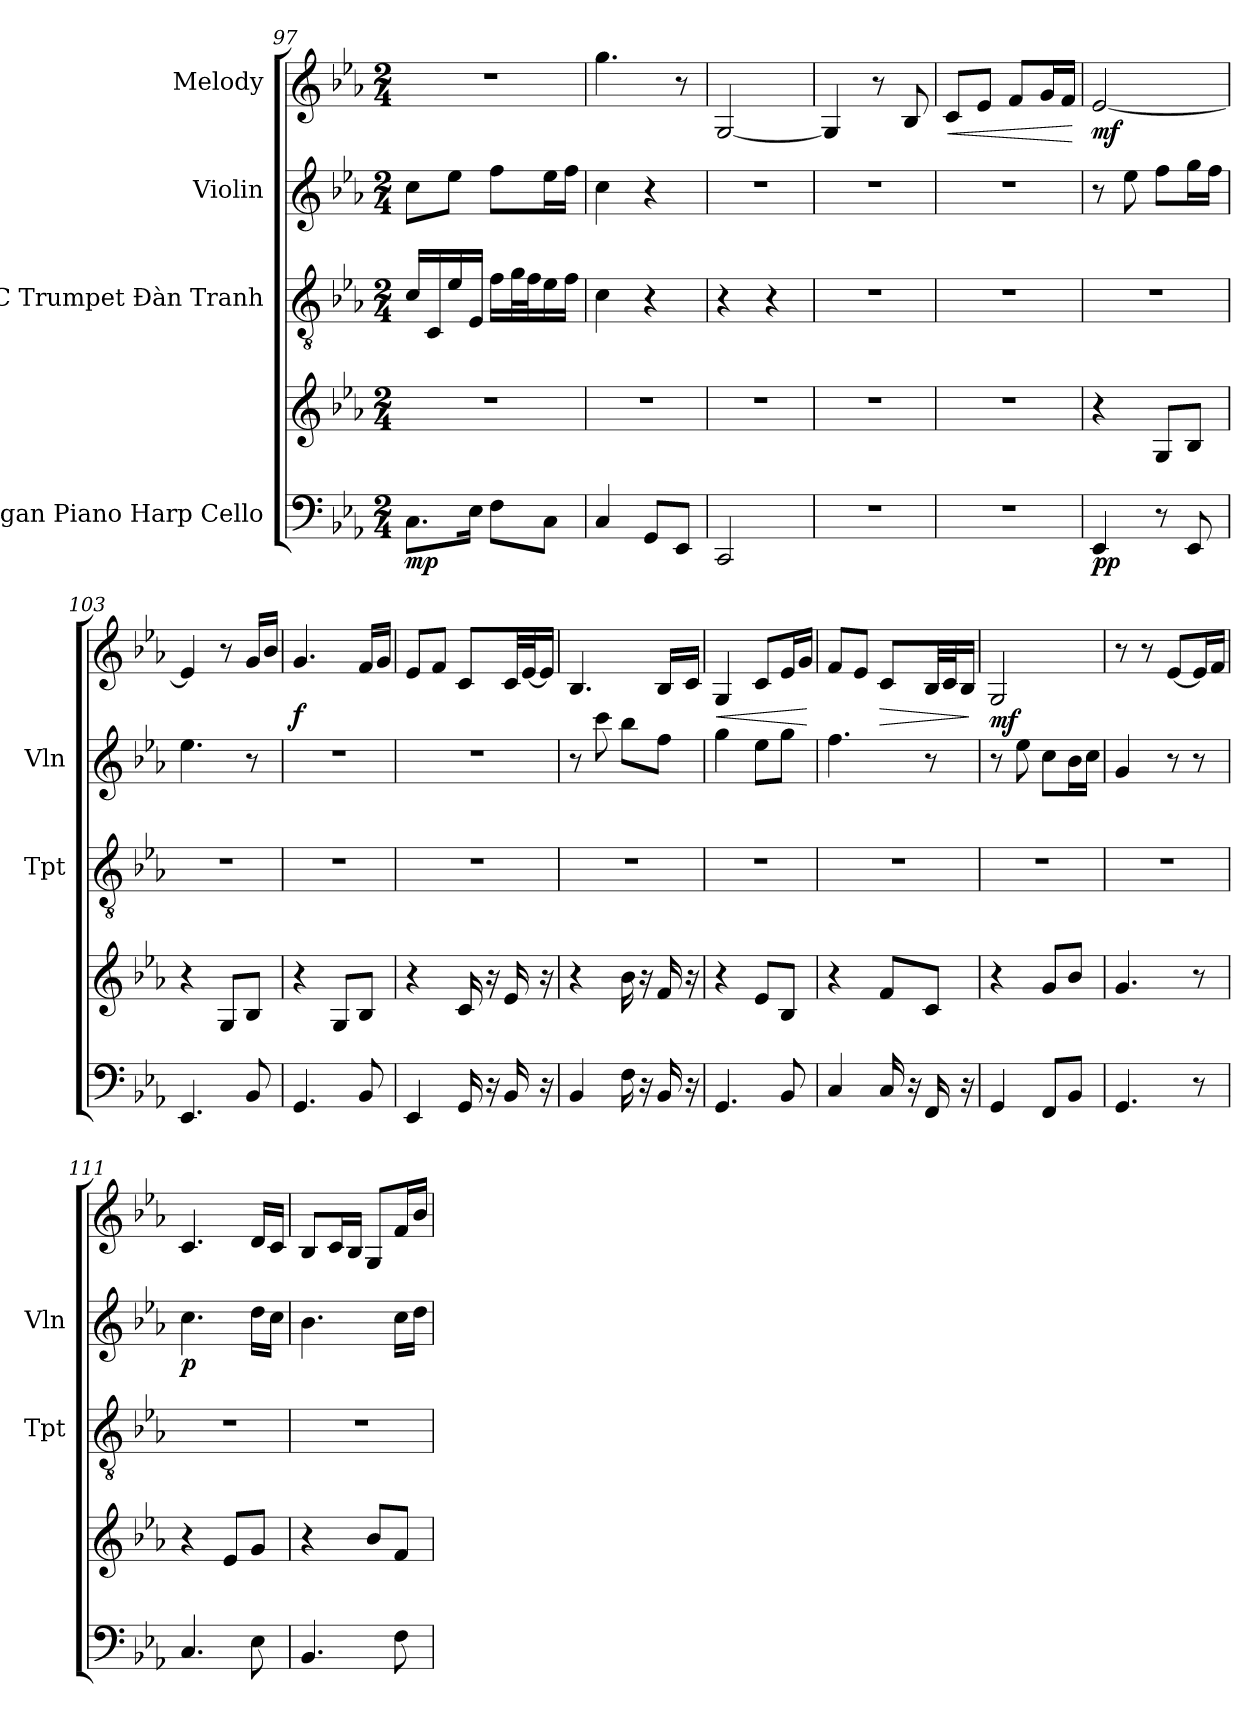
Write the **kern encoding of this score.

**kern	**kern	**dynam	**kern	**kern	**dynam	**kern	**dynam
*part4	*part4	*part4	*part3	*part2	*part2	*part1	*part1
*staff5	*staff4	*staff4/5	*staff3	*staff2	*staff2	*staff1	*staff1
*I"Organ Piano Harp Cello	*	*	*I"C Trumpet Đàn Tranh	*I"Violin	*	*I"Melody	*
*	*	*	*I'Tpt	*I'Vln	*	*	*
!!LO:LB:g=z
*clefF4	*clefG2	*	*clefGv2	*clefG2	*	*clefG2	*
*k[b-e-a-]	*k[b-e-a-]	*	*k[b-e-a-]	*k[b-e-a-]	*	*k[b-e-a-]	*
*M2/4	*M2/4	*	*M2/4	*M2/4	*	*M2/4	*
=97	=97	=97	=97	=97	=97	=97	=97
!	!	!LO:DY:b=2	!	!	!	!	!
8.C\L	2r	mp	16c/LL	8cc\L	.	2r	.
.	.	.	16C/	.	.	.	.
.	.	.	16e-/	8ee-\J	.	.	.
16E-\Jk	.	.	16E-/JJ	.	.	.	.
8F\L	.	.	16f\LL	8ff\L	.	.	.
.	.	.	32g\L	.	.	.	.
.	.	.	32f\J	.	.	.	.
8C\J	.	.	16e-\	16ee-\L	.	.	.
.	.	.	16f\JJ	16ff\JJ	.	.	.
=98	=98	=98	=98	=98	=98	=98	=98
4C/	2r	.	4c\	4cc\	.	4.gg\	.
8GG/L	.	.	4r	4r	.	.	.
8EE-/J	.	.	.	.	.	8r	.
=99	=99	=99	=99	=99	=99	=99	=99
2CC/	2r	.	4r	2r	.	[2G/	.
.	.	.	4r	.	.	.	.
=100	=100	=100	=100	=100	=100	=100	=100
2r	2r	.	2r	2r	.	4G/]	.
.	.	.	.	.	.	8r	.
*	*	*	*	*	*	*MM45	*
.	.	.	.	.	.	8B-/	.
=101	=101	=101	=101	=101	=101	=101	=101
!	!	!	!	!	!	!	!LO:HP:b
2r	2r	.	2r	2r	.	8c/L	<
.	.	.	.	.	.	8e-/J	.
.	.	.	.	.	.	8f/L	.
.	.	.	.	.	.	16g/L	.
.	.	.	.	.	.	16f/JJ	.
.	.	.	.	.	.	.	[
=102	=102	=102	=102	=102	=102	=102	=102
*	*	*	*	*	*	*MM50	*
!	!	!LO:DY:b=2	!	!	!	!	!
!	!	!LO:DY:n=1:b	!	!	!	!	!LO:DY:b
4EE-/	4r	p p	2r	8r	.	[2e-/	mf
.	.	.	.	8ee-\	.	.	.
8r	8G/L	.	.	8ff\L	.	.	.
8EE-/	8B-/J	.	.	16gg\L	.	.	.
.	.	.	.	16ff\JJ	.	.	.
!!LO:PB:g=z
=103	=103	=103	=103	=103	=103	=103	=103
4.EE-/	4r	.	2r	4.ee-\	.	4e-/]	.
.	8G/L	.	.	.	.	8r	.
8BB-/	8B-/J	.	.	8r	.	16g/LL	.
.	.	.	.	.	.	16b-/JJ	.
=104	=104	=104	=104	=104	=104	=104	=104
!	!	!LO:DY:b=2	!	!	!	!	!
!	!	!LO:DY:n=1:b	!	!	!	!	!LO:DY:b
4.GG/	4r	mp mp	2r	2r	.	4.g/	f
.	8G/L	.	.	.	.	.	.
8BB-/	8B-/J	.	.	.	.	16f/LL	.
.	.	.	.	.	.	16g/JJ	.
=105	=105	=105	=105	=105	=105	=105	=105
4EE-/	4r	.	2r	2r	.	8e-/L	.
.	.	.	.	.	.	8f/J	.
16GG/	16c/	.	.	.	.	8c/L	.
16r	16r	.	.	.	.	.	.
16BB-/	16e-/	.	.	.	.	32c/LL	.
.	.	.	.	.	.	[32e-/J	.
16r	16r	.	.	.	.	16e-/JJ]	.
=106	=106	=106	=106	=106	=106	=106	=106
4BB-/	4r	.	2r	8r	.	4.B-/	.
.	.	.	.	8ccc\	.	.	.
16F\	16b-\	.	.	8bb-\L	.	.	.
16r	16r	.	.	.	.	.	.
16BB-/	16f/	.	.	8ff\J	.	16B-/LL	.
16r	16r	.	.	.	.	16c/JJ	.
=107	=107	=107	=107	=107	=107	=107	=107
!	!	!	!	!	!	!	!LO:HP:b
4.GG/	4r	.	2r	4gg\	.	4G/	<
.	8e-/L	.	.	8ee-\L	.	8c/L	.
8BB-/	8B-/J	.	.	8gg\J	.	16e-/L	.
.	.	.	.	.	.	16g/JJ	.
.	.	.	.	.	.	.	[
!!LO:LB:g=z
=108	=108	=108	=108	=108	=108	=108	=108
4C/	4r	.	2r	4.ff\	.	8f/L	.
.	.	.	.	.	.	8e-/J	.
!	!	!	!	!	!	!	!LO:HP:b
16C/	8f/L	.	.	.	.	8c/L	>
16r	.	.	.	.	.	.	.
16FF/	8c/J	.	.	8r	.	32B-/LL	.
.	.	.	.	.	.	32c/J	.
16r	.	.	.	.	.	16B-/JJ	.
.	.	.	.	.	.	.	]
=109	=109	=109	=109	=109	=109	=109	=109
!	!	!	!	!	!LO:DY:a	!	!
4GG/	4r	.	2r	8r	mf	2G/	.
.	.	.	.	8ee-\	.	.	.
8FF/L	8g/L	.	.	8cc\L	.	.	.
8BB-/J	8b-/J	.	.	16b-\L	.	.	.
.	.	.	.	16cc\JJ	.	.	.
=110	=110	=110	=110	=110	=110	=110	=110
4.GG/	4.g/	.	2r	4g/	.	8r	.
.	.	.	.	.	.	8r	.
.	.	.	.	8r	.	[8e-/L	.
8r	8r	.	.	8r	.	16e-/L]	.
.	.	.	.	.	.	16f/JJ	.
=111	=111	=111	=111	=111	=111	=111	=111
!	!	!	!	!	!LO:DY:b	!	!
4.C/	4r	.	2r	4.cc\	p	4.c/	.
.	8e-/L	.	.	.	.	.	.
8E-\	8g/J	.	.	16dd\LL	.	16d/LL	.
.	.	.	.	16cc\JJ	.	16c/JJ	.
=112	=112	=112	=112	=112	=112	=112	=112
4.BB-/	4r	.	2r	4.b-\	.	8B-/L	.
.	.	.	.	.	.	16c/L	.
.	.	.	.	.	.	16B-/JJ	.
.	8b-/L	.	.	.	.	8G/L	.
8F\	8f/J	.	.	16cc\LL	.	16f/L	.
.	.	.	.	16dd\JJ	.	16b-/JJ	.
=	=	=	=	=	=	=	=
*-	*-	*-	*-	*-	*-	*-	*-
